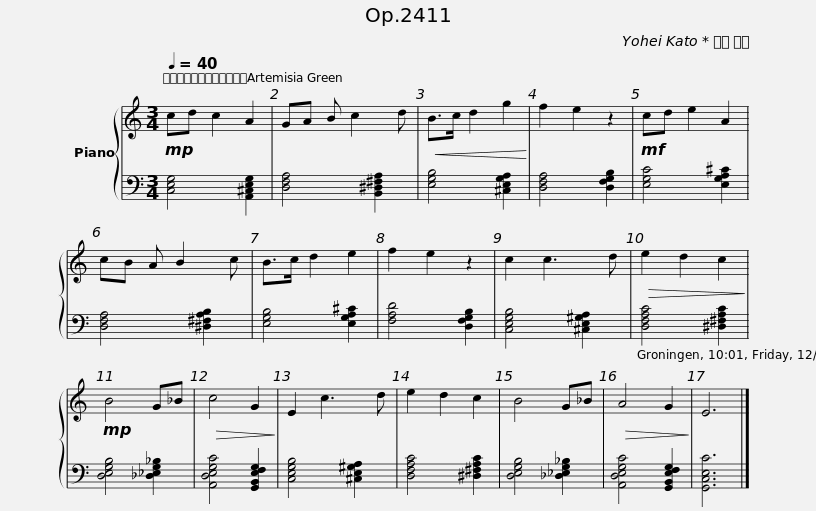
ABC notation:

X:1
%%score { 1 | 2 }
L:1/8
Q:1/4=40
M:3/4
I:linebreak $
K:C
V:1 treble
V:2 bass
V:1
!mp! cd c2 A2 | GA B c2 d |!<(! B>c d2 g2!<)! | f2 e2 z2 |!mf! cd e2 A2 | %5
 cB A B2 c | B>c d2 e2 | f2 e2 z2 | c2 c3 d |$!>(! e2 d2 c2!>)! | %10
!mp! B4 G_B |!>(! c4 G2!>)! | E2 c3 d | e2 d2 c2 | B4 G_B | %15
!>(! A4 G2!>)! | E6 |] %17
V:2
 [C,E,G,]4 [A,,^C,E,G,]2 | [D,F,A,]4 [B,,^D,^F,A,]2 | [E,G,B,]4 [^C,E,G,A,]2 | [D,F,A,]4 [D,F,G,B,]2 | [E,G,C]4 [E,G,A,^C]2 | %5
 [D,F,A,]4 [^D,^F,A,B,]2 | [E,G,B,]4 [E,G,A,^C]2 | [F,A,D]4 [D,F,G,B,]2 | [C,E,G,B,]4 [^C,E,^G,A,]2 |$ [D,F,A,C]4 [^D,^F,A,C]2 | %10
 [D,E,G,B,]4 [_D,_E,G,_B,]2 | [A,,D,E,G,C]4 [G,,B,,E,F,G,]2 | [C,E,G,B,]4 [^C,E,^G,A,]2 | [D,F,A,C]4 [^D,^F,A,C]2 | [D,E,G,B,]4 [_D,_E,G,_B,]2 | %15
 [A,,D,E,G,C]4 [G,,B,,E,F,G,]2 | [G,,C,E,C]6 |] %17
